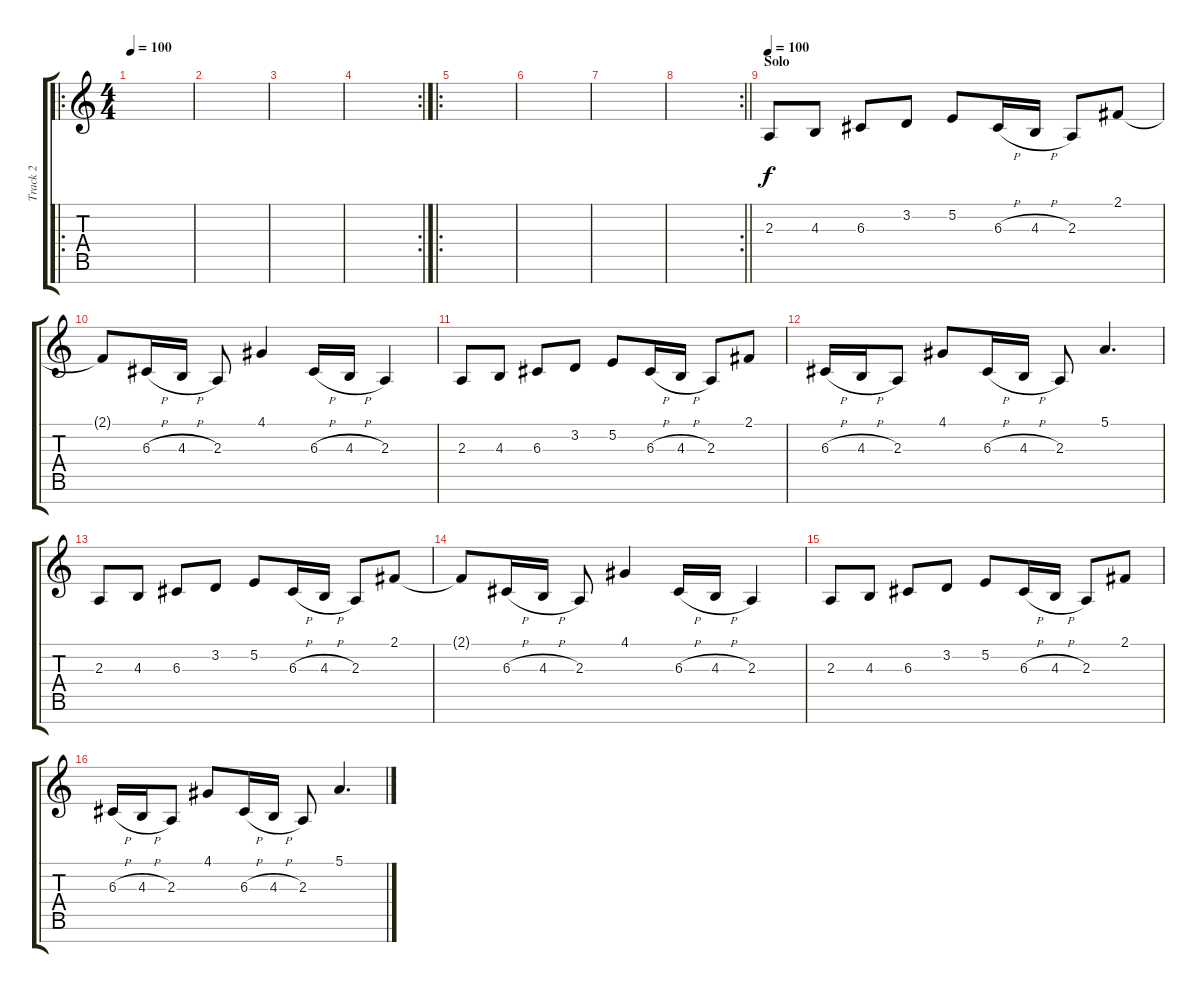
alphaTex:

\track ("Track 2" "Track 2") {instrument lead1square}
\staff {score tabs}
\tuning (E4 B3 G3 D3 A2 E2 B1) {hide}
\ro
\ts (4 4)
\tempo 100
\clef g2
\ks c
|
|
|
\rc 2
|
\ro
|
|
|
\rc 2
\barLineRight lightlight
|
\section ("" "Solo")
\tempo 100
2.3.8 4.3.8 6.3.8 3.2.8 5.2.8 6.3{h}.16 4.3{h}.16 2.3.8 2.1.8 |
2.1{t}.8 6.3{h}.16 4.3{h}.16 2.3.8 4.1.4 6.3{h}.16 4.3{h}.16 2.3.4 |
2.3.8 4.3.8 6.3.8 3.2.8 5.2.8 6.3{h}.16 4.3{h}.16 2.3.8 2.1.8 |
6.3{h}.16 4.3{h}.16 2.3.8 4.1.8 6.3{h}.16 4.3{h}.16 2.3.8 5.1.4{d} |
2.3.8 4.3.8 6.3.8 3.2.8 5.2.8 6.3{h}.16 4.3{h}.16 2.3.8 2.1.8 |
2.1{t}.8 6.3{h}.16 4.3{h}.16 2.3.8 4.1.4 6.3{h}.16 4.3{h}.16 2.3.4 |
2.3.8 4.3.8 6.3.8 3.2.8 5.2.8 6.3{h}.16 4.3{h}.16 2.3.8 2.1.8 |
6.3{h}.16 4.3{h}.16 2.3.8 4.1.8 6.3{h}.16 4.3{h}.16 2.3.8 5.1.4{d}
